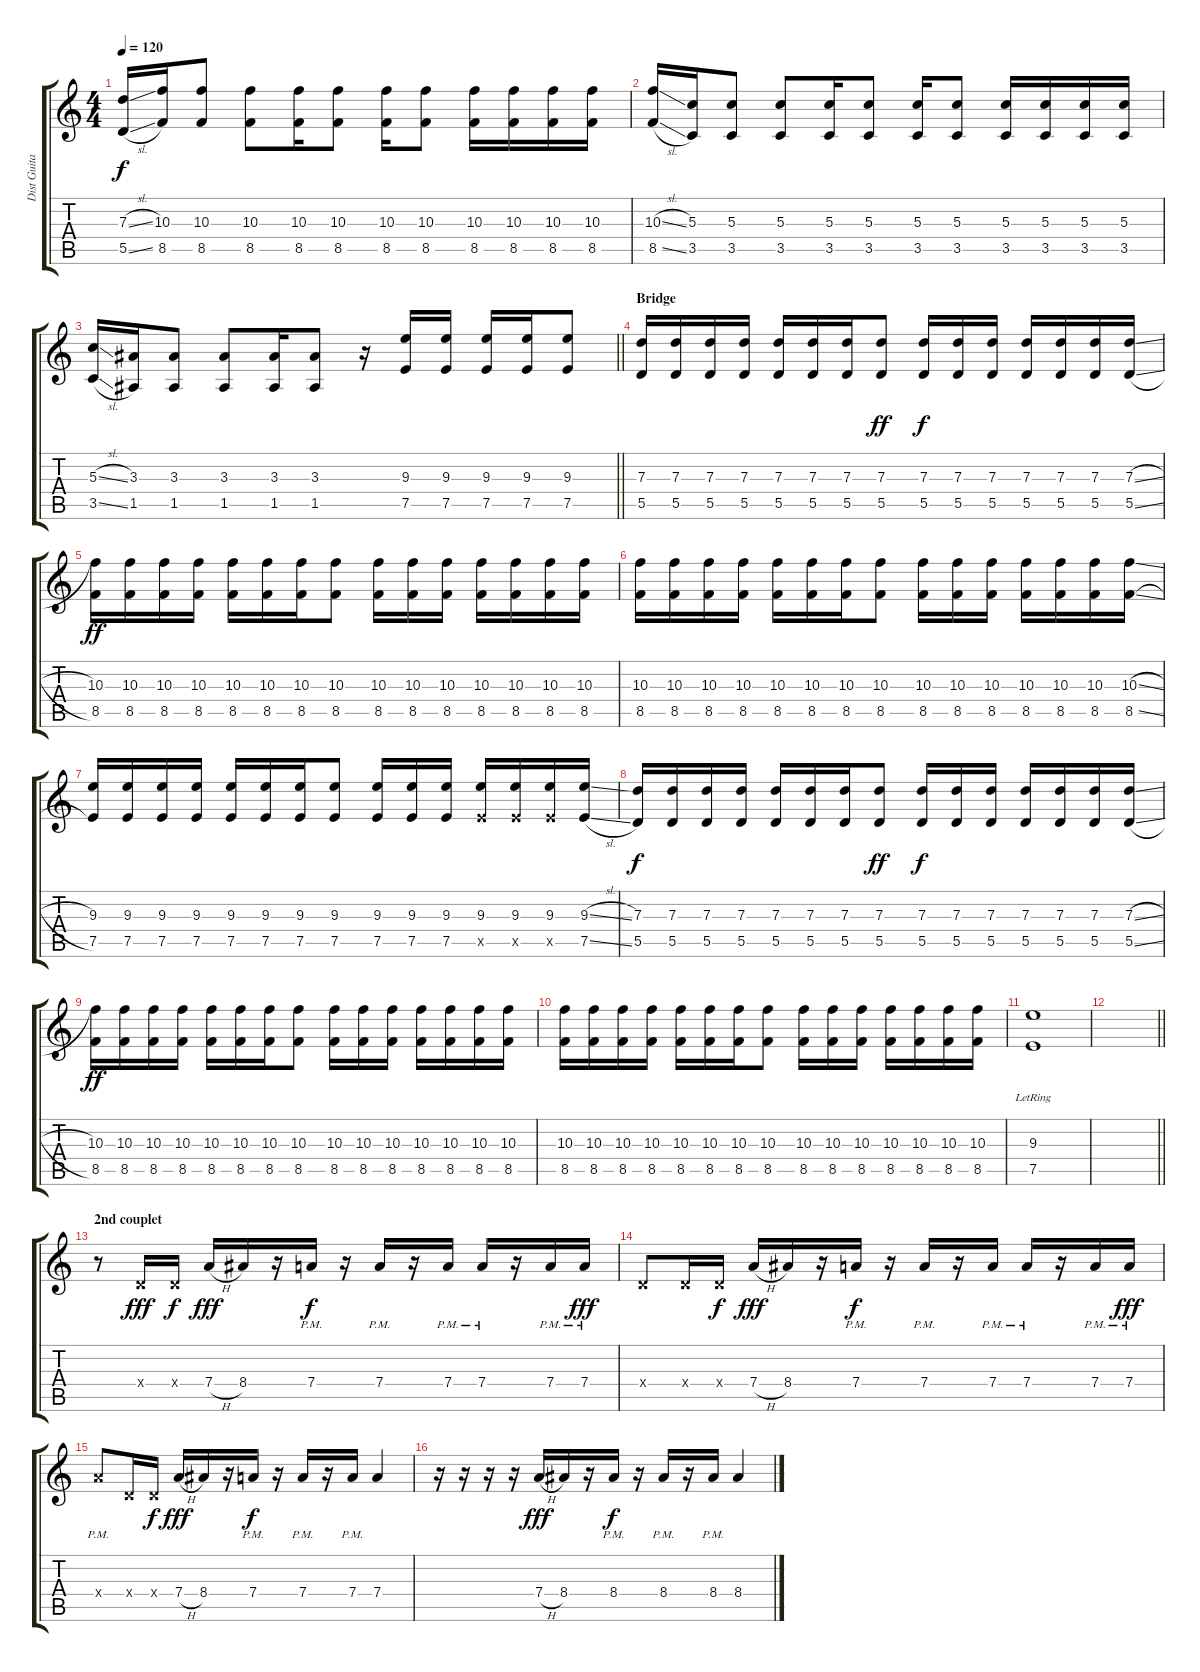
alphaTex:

\track ("Dist Guitar" "Dist Guita") {instrument distortionguitar}
\staff {score tabs}
\tuning (E4 B3 G3 D3 A2 E2) {hide}
\ts (4 4)
\tempo 120
\clef g2
\ks c
(7.3{sl} 5.5{sl}).16{dy f} (10.3 8.5).16 (10.3 8.5).8 (10.3 8.5).8 (10.3 8.5).16 (10.3 8.5).8 (10.3 8.5).16 (10.3 8.5).8 (10.3 8.5).16 (10.3 8.5).16 (10.3 8.5).16 (10.3 8.5).16 |
(10.3{sl} 8.5{sl}).16 (5.3 3.5).16 (5.3 3.5).8 (5.3 3.5).8 (5.3 3.5).16 (5.3 3.5).8 (5.3 3.5).16 (5.3 3.5).8 (5.3 3.5).16 (5.3 3.5).16 (5.3 3.5).16 (5.3 3.5).16 |
\barLineRight lightlight
(5.3{sl} 3.5{sl}).16 (3.3 1.5).16 (3.3 1.5).8 (3.3 1.5).8 (3.3 1.5).16 (3.3 1.5).8 r.16 (9.3 7.5).16 (9.3 7.5).16 (9.3 7.5).16 (9.3 7.5).16 (9.3 7.5).8 |
\section ("" "Bridge")
(7.3 5.5).16{volume 10} (7.3 5.5).16 (7.3 5.5).16 (7.3 5.5).16 (7.3 5.5).16 (7.3 5.5).16 (7.3 5.5).16 (7.3 5.5).8{dy ff} (7.3 5.5).16{dy f} (7.3 5.5).16 (7.3 5.5).16 (7.3 5.5).16 (7.3 5.5).16 (7.3 5.5).16 (7.3{sl} 5.5{sl}).16 |
(10.3 8.5).16{dy ff} (10.3 8.5).16 (10.3 8.5).16 (10.3 8.5).16 (10.3 8.5).16 (10.3 8.5).16 (10.3 8.5).16 (10.3 8.5).8 (10.3 8.5).16 (10.3 8.5).16 (10.3 8.5).16 (10.3 8.5).16 (10.3 8.5).16 (10.3 8.5).16 (10.3 8.5).16 |
(10.3 8.5).16 (10.3 8.5).16 (10.3 8.5).16 (10.3 8.5).16 (10.3 8.5).16 (10.3 8.5).16 (10.3 8.5).16 (10.3 8.5).8 (10.3 8.5).16 (10.3 8.5).16 (10.3 8.5).16 (10.3 8.5).16 (10.3 8.5).16 (10.3 8.5).16 (10.3{sl} 8.5{sl}).16 |
(9.3 7.5).16 (9.3 7.5).16 (9.3 7.5).16 (9.3 7.5).16 (9.3 7.5).16 (9.3 7.5).16 (9.3 7.5).16 (9.3 7.5).8 (9.3 7.5).16 (9.3 7.5).16 (9.3 7.5).16 (9.3 7.5{x}).16 (9.3 7.5{x}).16 (9.3 7.5{x}).16 (9.3{sl} 7.5{sl}).16 |
(7.3 5.5).16{dy f} (7.3 5.5).16 (7.3 5.5).16 (7.3 5.5).16 (7.3 5.5).16 (7.3 5.5).16 (7.3 5.5).16 (7.3 5.5).8{dy ff} (7.3 5.5).16{dy f} (7.3 5.5).16 (7.3 5.5).16 (7.3 5.5).16 (7.3 5.5).16 (7.3 5.5).16 (7.3{sl} 5.5{sl}).16 |
(10.3 8.5).16{dy ff} (10.3 8.5).16 (10.3 8.5).16 (10.3 8.5).16 (10.3 8.5).16 (10.3 8.5).16 (10.3 8.5).16 (10.3 8.5).8 (10.3 8.5).16 (10.3 8.5).16 (10.3 8.5).16 (10.3 8.5).16 (10.3 8.5).16 (10.3 8.5).16 (10.3 8.5).16 |
(10.3 8.5).16 (10.3 8.5).16 (10.3 8.5).16 (10.3 8.5).16 (10.3 8.5).16 (10.3 8.5).16 (10.3 8.5).16 (10.3 8.5).8 (10.3 8.5).16 (10.3 8.5).16 (10.3 8.5).16 (10.3 8.5).16 (10.3 8.5).16 (10.3 8.5).16 (10.3 8.5).16 |
(9.3 7.5{lr}).1 |
\barLineRight lightlight
|
\section ("" "2nd couplet")
r.8{volume 11} 0.4{x}.16{dy fff} 0.4{x}.16{dy f} 7.4{h}.16{dy fff} 8.4.16 r.16 7.4{pm}.16{dy f} r.16 7.4{pm}.16 r.16 7.4{pm}.16 7.4{pm}.16 r.16 7.4{pm}.16 7.4{pm}.16{dy fff} |
0.4{x}.8 0.4{x}.16 0.4{x}.16{dy f} 7.4{h}.16{dy fff} 8.4.16 r.16 7.4{pm}.16{dy f} r.16 7.4{pm}.16 r.16 7.4{pm}.16 7.4{pm}.16 r.16 7.4{pm}.16 7.4{pm}.16{dy fff} |
7.4{pm x}.8 0.4{x}.16 0.4{x}.16{dy f} 7.4{h}.16{dy fff} 8.4.16 r.16 7.4{pm}.16{dy f} r.16 7.4{pm}.16 r.16 7.4{pm}.16 7.4.4 |
r.16 r.16 r.16 r.16 7.4{h}.16{dy fff} 8.4.16 r.16 8.4{pm}.16{dy f} r.16 8.4{pm}.16 r.16 8.4{pm}.16 8.4.4
